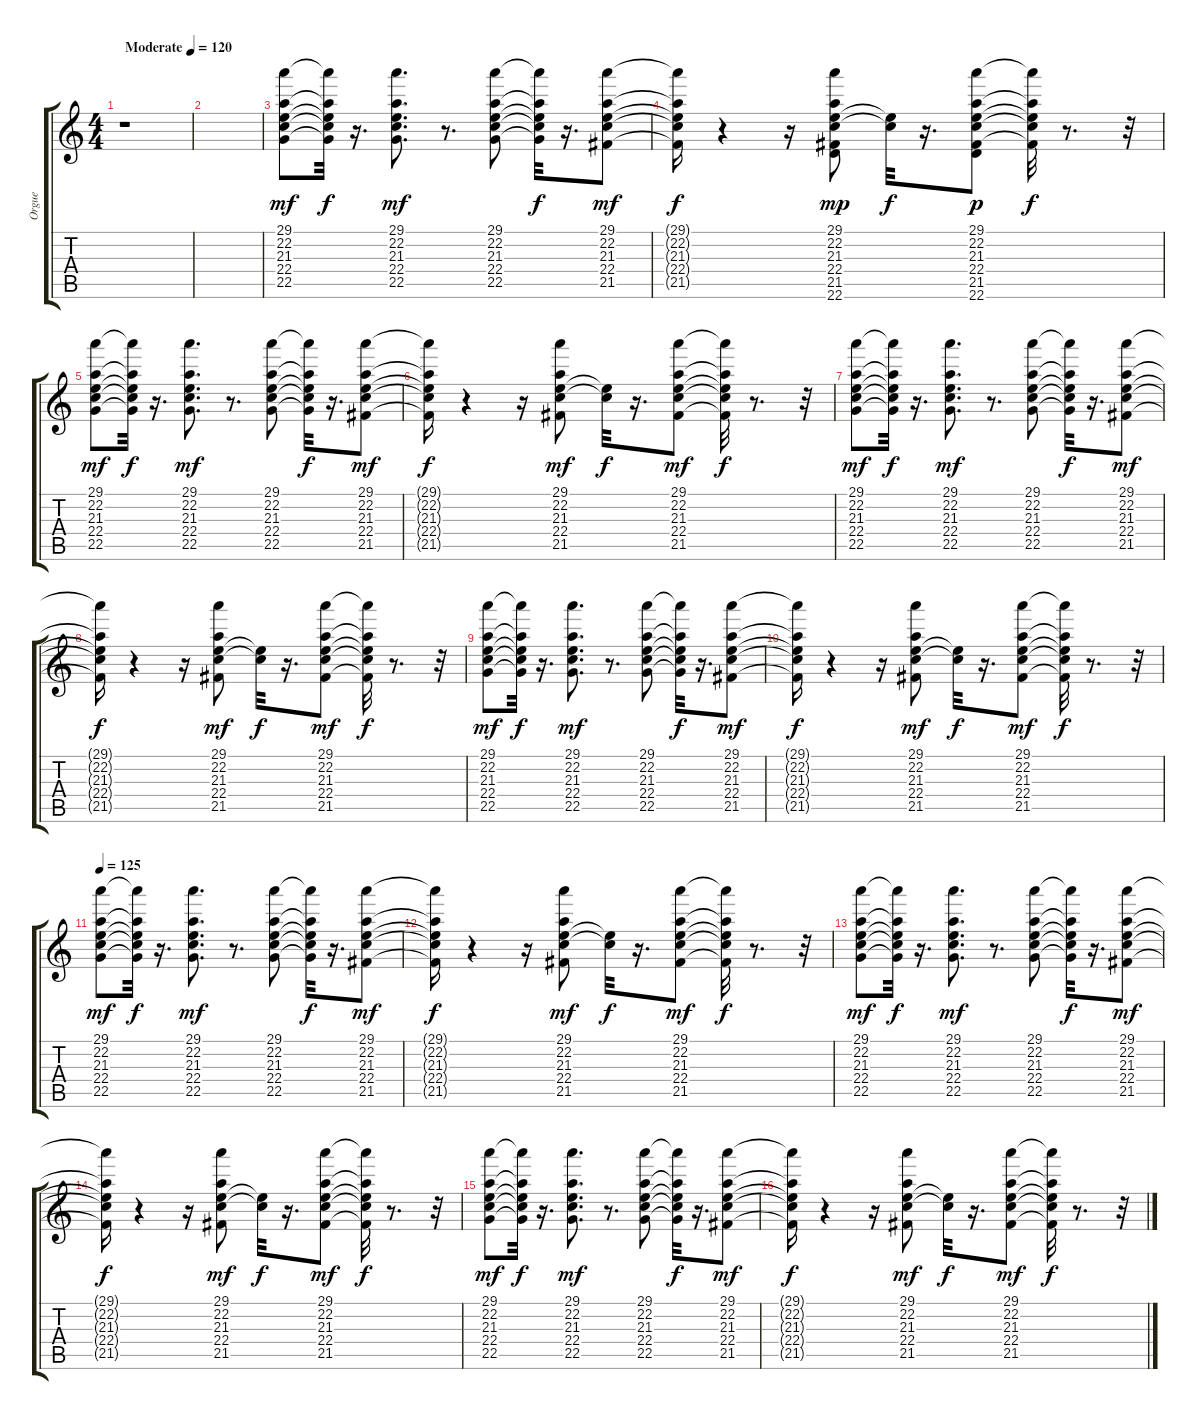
\track ("Orgue" "Orgue") {instrument rockorgan}
\staff {score tabs}
\tuning (E4 B3 G3 D3 A2 E2) {hide}
\ts (4 4)
\tempo (120 "Moderate")
\clef g2
\ks c
r.1{dy mf instrument rockorgan} |
|
(29.1 22.2 21.3 22.4 22.5).8 (29.1{t} 22.2{t} 21.3{t} 22.4{t} 22.5{t}).32{dy f} r.16{d} (29.1 22.2 21.3 22.4 22.5).8{d dy mf} r.8{d} (29.1 22.2 21.3 22.4 22.5).8 (29.1{t} 22.2{t} 21.3{t} 22.4{t} 22.5{t}).32{dy f} r.16{d} (29.1 22.2 21.3 22.4 21.5).8{dy mf} |
(29.1{t} 22.2{t} 21.3{t} 22.4{t} 21.5{t}).16{dy f} r.4 r.16 (29.1 22.2 21.3 22.4 21.5 22.6).8{dy mp} (21.3{t} 22.4{t}).32{dy f} r.16{d} (29.1 22.2 21.3 22.4 21.5 22.6).8{dy p} (29.1{t} 22.2{t} 21.3{t} 22.4{t} 21.5{t}).32{dy f} r.8{d} r.32 |
(29.1 22.2 21.3 22.4 22.5).8{dy mf} (29.1{t} 22.2{t} 21.3{t} 22.4{t} 22.5{t}).32{dy f} r.16{d} (29.1 22.2 21.3 22.4 22.5).8{d dy mf} r.8{d} (29.1 22.2 21.3 22.4 22.5).8 (29.1{t} 22.2{t} 21.3{t} 22.4{t} 22.5{t}).32{dy f} r.16{d} (29.1 22.2 21.3 22.4 21.5).8{dy mf} |
(29.1{t} 22.2{t} 21.3{t} 22.4{t} 21.5{t}).16{dy f} r.4 r.16 (29.1 22.2 21.3 22.4 21.5).8{dy mf} (21.3{t} 22.4{t}).32{dy f} r.16{d} (29.1 22.2 21.3 22.4 21.5).8{dy mf} (29.1{t} 22.2{t} 21.3{t} 22.4{t} 21.5{t}).32{dy f} r.8{d} r.32 |
(29.1 22.2 21.3 22.4 22.5).8{dy mf} (29.1{t} 22.2{t} 21.3{t} 22.4{t} 22.5{t}).32{dy f} r.16{d} (29.1 22.2 21.3 22.4 22.5).8{d dy mf} r.8{d} (29.1 22.2 21.3 22.4 22.5).8 (29.1{t} 22.2{t} 21.3{t} 22.4{t} 22.5{t}).32{dy f} r.16{d} (29.1 22.2 21.3 22.4 21.5).8{dy mf} |
(29.1{t} 22.2{t} 21.3{t} 22.4{t} 21.5{t}).16{dy f} r.4 r.16 (29.1 22.2 21.3 22.4 21.5).8{dy mf} (21.3{t} 22.4{t}).32{dy f} r.16{d} (29.1 22.2 21.3 22.4 21.5).8{dy mf} (29.1{t} 22.2{t} 21.3{t} 22.4{t} 21.5{t}).32{dy f} r.8{d} r.32 |
(29.1 22.2 21.3 22.4 22.5).8{dy mf} (29.1{t} 22.2{t} 21.3{t} 22.4{t} 22.5{t}).32{dy f} r.16{d} (29.1 22.2 21.3 22.4 22.5).8{d dy mf} r.8{d} (29.1 22.2 21.3 22.4 22.5).8 (29.1{t} 22.2{t} 21.3{t} 22.4{t} 22.5{t}).32{dy f} r.16{d} (29.1 22.2 21.3 22.4 21.5).8{dy mf} |
(29.1{t} 22.2{t} 21.3{t} 22.4{t} 21.5{t}).16{dy f} r.4 r.16 (29.1 22.2 21.3 22.4 21.5).8{dy mf} (21.3{t} 22.4{t}).32{dy f} r.16{d} (29.1 22.2 21.3 22.4 21.5).8{dy mf} (29.1{t} 22.2{t} 21.3{t} 22.4{t} 21.5{t}).32{dy f} r.8{d} r.32 |
\tempo 125
(29.1 22.2 21.3 22.4 22.5).8{dy mf} (29.1{t} 22.2{t} 21.3{t} 22.4{t} 22.5{t}).32{dy f} r.16{d} (29.1 22.2 21.3 22.4 22.5).8{d dy mf} r.8{d} (29.1 22.2 21.3 22.4 22.5).8 (29.1{t} 22.2{t} 21.3{t} 22.4{t} 22.5{t}).32{dy f} r.16{d} (29.1 22.2 21.3 22.4 21.5).8{dy mf} |
(29.1{t} 22.2{t} 21.3{t} 22.4{t} 21.5{t}).16{dy f} r.4 r.16 (29.1 22.2 21.3 22.4 21.5).8{dy mf} (21.3{t} 22.4{t}).32{dy f} r.16{d} (29.1 22.2 21.3 22.4 21.5).8{dy mf} (29.1{t} 22.2{t} 21.3{t} 22.4{t} 21.5{t}).32{dy f} r.8{d} r.32 |
(29.1 22.2 21.3 22.4 22.5).8{dy mf} (29.1{t} 22.2{t} 21.3{t} 22.4{t} 22.5{t}).32{dy f} r.16{d} (29.1 22.2 21.3 22.4 22.5).8{d dy mf} r.8{d} (29.1 22.2 21.3 22.4 22.5).8 (29.1{t} 22.2{t} 21.3{t} 22.4{t} 22.5{t}).32{dy f} r.16{d} (29.1 22.2 21.3 22.4 21.5).8{dy mf} |
(29.1{t} 22.2{t} 21.3{t} 22.4{t} 21.5{t}).16{dy f} r.4 r.16 (29.1 22.2 21.3 22.4 21.5).8{dy mf} (21.3{t} 22.4{t}).32{dy f} r.16{d} (29.1 22.2 21.3 22.4 21.5).8{dy mf} (29.1{t} 22.2{t} 21.3{t} 22.4{t} 21.5{t}).32{dy f} r.8{d} r.32 |
(29.1 22.2 21.3 22.4 22.5).8{dy mf} (29.1{t} 22.2{t} 21.3{t} 22.4{t} 22.5{t}).32{dy f} r.16{d} (29.1 22.2 21.3 22.4 22.5).8{d dy mf} r.8{d} (29.1 22.2 21.3 22.4 22.5).8 (29.1{t} 22.2{t} 21.3{t} 22.4{t} 22.5{t}).32{dy f} r.16{d} (29.1 22.2 21.3 22.4 21.5).8{dy mf} |
(29.1{t} 22.2{t} 21.3{t} 22.4{t} 21.5{t}).16{dy f} r.4 r.16 (29.1 22.2 21.3 22.4 21.5).8{dy mf} (21.3{t} 22.4{t}).32{dy f} r.16{d} (29.1 22.2 21.3 22.4 21.5).8{dy mf} (29.1{t} 22.2{t} 21.3{t} 22.4{t} 21.5{t}).32{dy f} r.8{d} r.32
